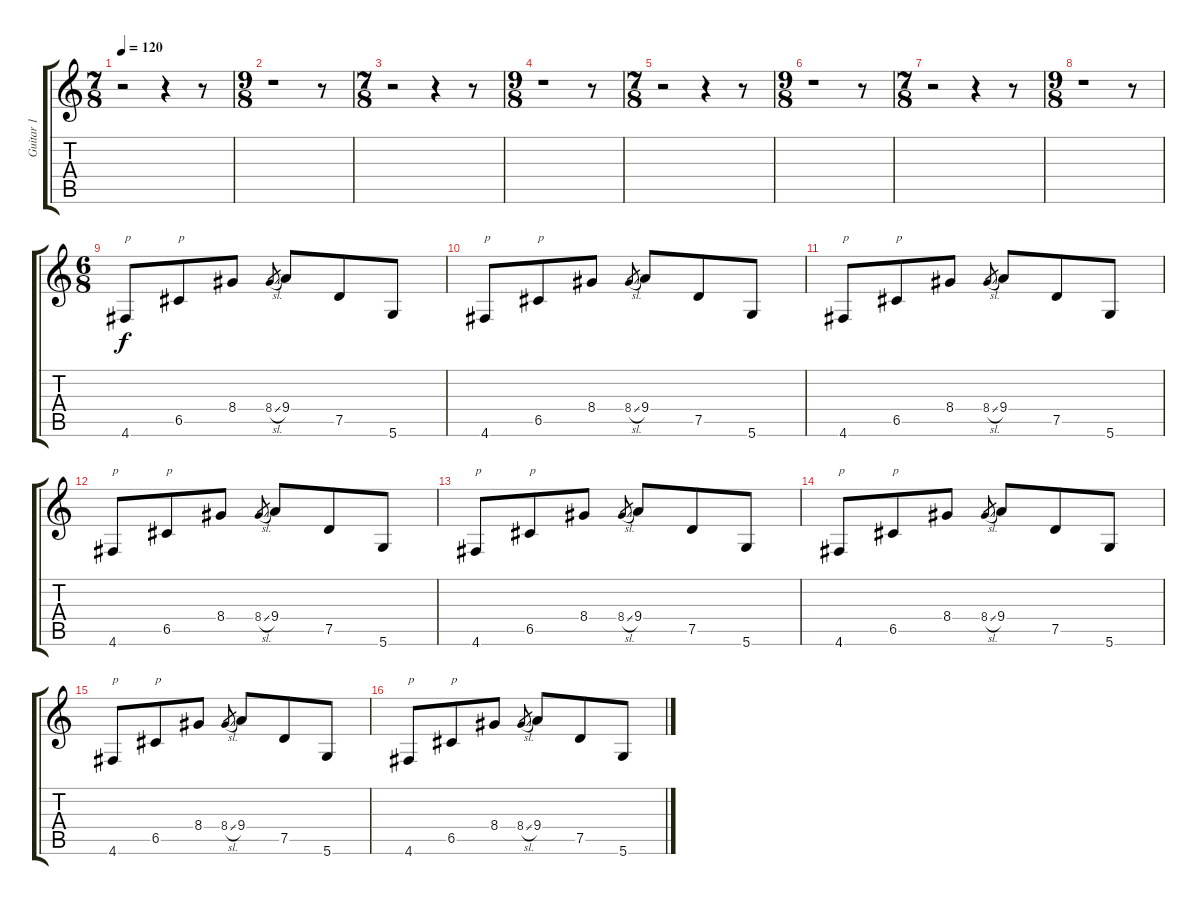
\track ("Guitar 1" "Guitar 1") {instrument distortionguitar}
\staff {score tabs}
\tuning (D4 A3 F3 C3 G2 D2) {hide}
\ts (7 8)
\tempo 120
\clef g2
\ks c
r.2{dy f instrument distortionguitar} r.4 r.8 |
\ts (9 8)
r.1 r.8 |
\ts (7 8)
r.2 r.4 r.8 |
\ts (9 8)
r.1 r.8 |
\ts (7 8)
r.2 r.4 r.8 |
\ts (9 8)
r.1 r.8 |
\ts (7 8)
r.2 r.4 r.8 |
\ts (9 8)
r.1 r.8 |
\ts (6 8)
4.6.8{txt "p"} 6.5.8{txt "p"} 8.4.8 8.4{sl}.8{gr} 9.4.8 7.5.8 5.6.8 |
4.6.8{txt "p"} 6.5.8{txt "p"} 8.4.8 8.4{sl}.8{gr} 9.4.8 7.5.8 5.6.8 |
4.6.8{txt "p"} 6.5.8{txt "p"} 8.4.8 8.4{sl}.8{gr} 9.4.8 7.5.8 5.6.8 |
4.6.8{txt "p"} 6.5.8{txt "p"} 8.4.8 8.4{sl}.8{gr} 9.4.8 7.5.8 5.6.8 |
4.6.8{txt "p"} 6.5.8{txt "p"} 8.4.8 8.4{sl}.8{gr} 9.4.8 7.5.8 5.6.8 |
4.6.8{txt "p"} 6.5.8{txt "p"} 8.4.8 8.4{sl}.8{gr} 9.4.8 7.5.8 5.6.8 |
4.6.8{txt "p"} 6.5.8{txt "p"} 8.4.8 8.4{sl}.8{gr} 9.4.8 7.5.8 5.6.8 |
4.6.8{txt "p"} 6.5.8{txt "p"} 8.4.8 8.4{sl}.8{gr} 9.4.8 7.5.8 5.6.8
